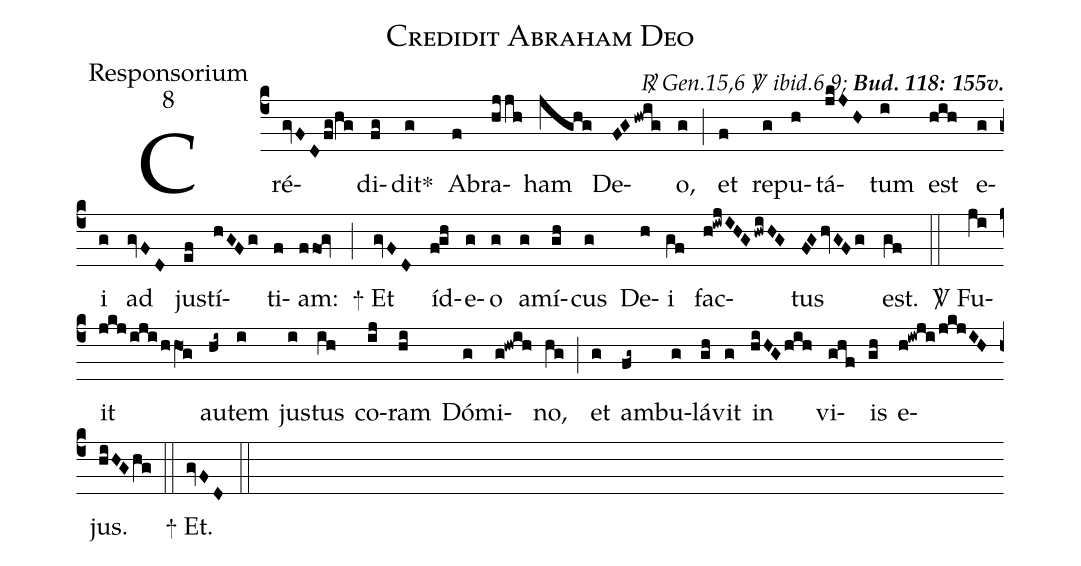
name:Credidit Abraham Deo;
office-part:Responsorium;
mode:8;
commentary:{\itshape\mdseries \Rbar\ Gen.15,6  \Vbar\ ibid.6,9;\/} {\bfseries Bud.\ 118: 155v.};;
%%
(c4) Cré(gvFDfg/0hg)di(fg)dit<sp>*</sp>(g) A(f)bra(hjjh)ham(jghg) De(FGhwig)o,(g) (;)
et(f) re(g)pu(h)tá(jkJH)tum(i) est(hih) e(g)i(g) ad(gvFD) jus(ef)tí(hGFg)ti(f)am:(ffo1!gv) (;)
<sp>+</sp> Et(gvFD) íd(f!gh)e(g)o(g) a(g)mí(gh)cus(g) De(h)i(gf) fac(h!iwjIHGhwiHG)tus(FGhvGFg) est.(gf) (::)
<sp>V/</sp> Fu(ji)it(jkj/iji/hhO1!g) au(hi~)tem(i) jus(i)tus(ih) co(ij)ram(hi) Dó(g)mi(g!hwih)no,(hg) (;)
et(g) am(fg~)bu(g)lá(gh)vit(g) in(hiHGhih) vi(ghf)is(gh) e(h!iwji/jkjIH)jus.(hiHGhg)  (::)
<sp>+</sp> Et.(gvFD) (::)
